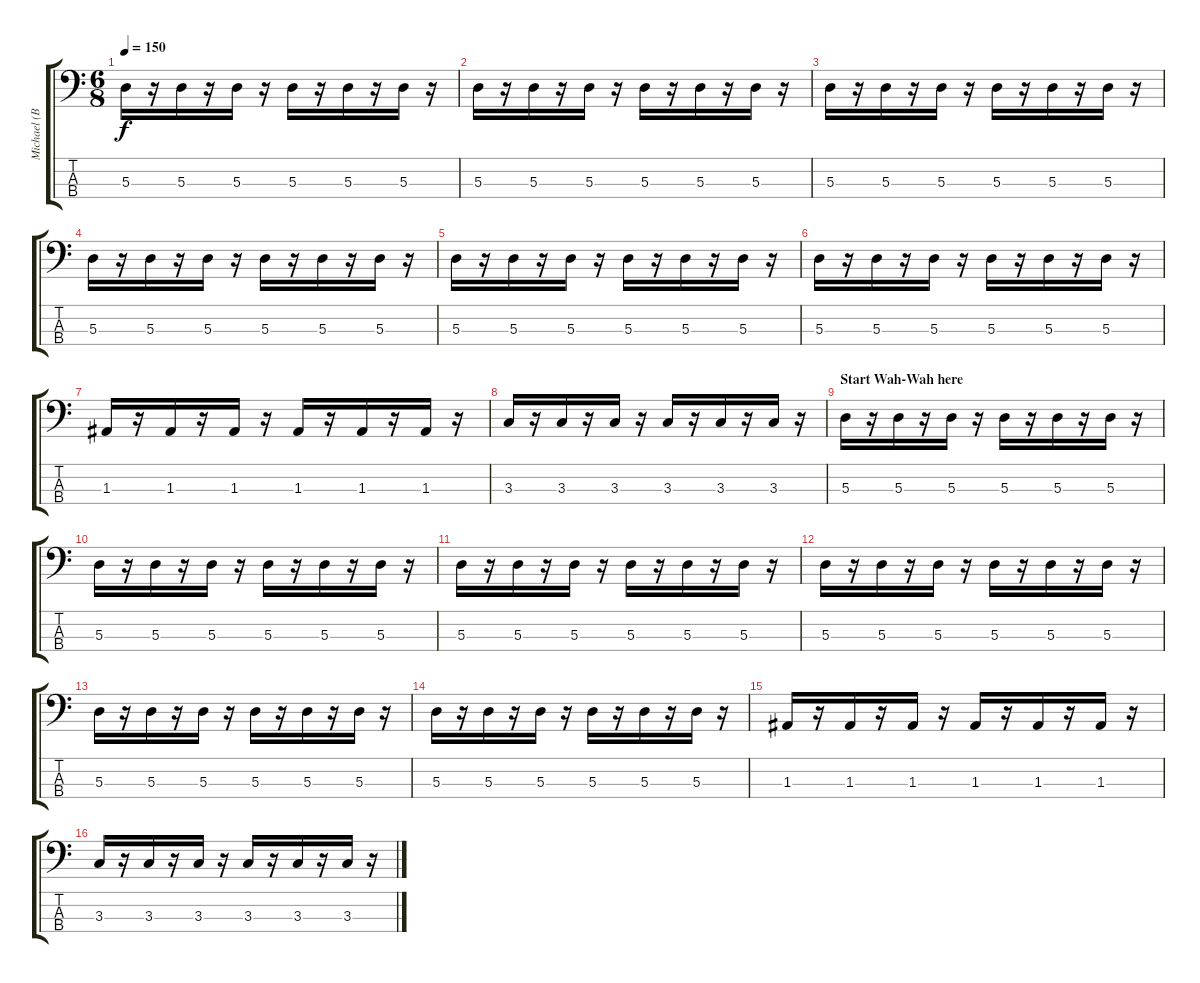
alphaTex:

\track ("Michael (Bass)" "Michael (B") {instrument electricbasspick}
\staff {score tabs}
\tuning (G2 D2 A1 D1) {hide}
\ts (6 8)
\tempo 150
\clef f4
\ks c
5.3.16{dy f} r.16 5.3.16 r.16 5.3.16 r.16 5.3.16 r.16 5.3.16 r.16 5.3.16 r.16 |
5.3.16 r.16 5.3.16 r.16 5.3.16 r.16 5.3.16 r.16 5.3.16 r.16 5.3.16 r.16 |
5.3.16 r.16 5.3.16 r.16 5.3.16 r.16 5.3.16 r.16 5.3.16 r.16 5.3.16 r.16 |
5.3.16 r.16 5.3.16 r.16 5.3.16 r.16 5.3.16 r.16 5.3.16 r.16 5.3.16 r.16 |
5.3.16 r.16 5.3.16 r.16 5.3.16 r.16 5.3.16 r.16 5.3.16 r.16 5.3.16 r.16 |
5.3.16 r.16 5.3.16 r.16 5.3.16 r.16 5.3.16 r.16 5.3.16 r.16 5.3.16 r.16 |
1.3.16 r.16 1.3.16 r.16 1.3.16 r.16 1.3.16 r.16 1.3.16 r.16 1.3.16 r.16 |
3.3.16 r.16 3.3.16 r.16 3.3.16 r.16 3.3.16 r.16 3.3.16 r.16 3.3.16 r.16 |
\section ("" "Start Wah-Wah here")
5.3.16 r.16 5.3.16 r.16 5.3.16 r.16 5.3.16 r.16 5.3.16 r.16 5.3.16 r.16 |
5.3.16 r.16 5.3.16 r.16 5.3.16 r.16 5.3.16 r.16 5.3.16 r.16 5.3.16 r.16 |
5.3.16 r.16 5.3.16 r.16 5.3.16 r.16 5.3.16 r.16 5.3.16 r.16 5.3.16 r.16 |
5.3.16 r.16 5.3.16 r.16 5.3.16 r.16 5.3.16 r.16 5.3.16 r.16 5.3.16 r.16 |
5.3.16 r.16 5.3.16 r.16 5.3.16 r.16 5.3.16 r.16 5.3.16 r.16 5.3.16 r.16 |
5.3.16 r.16 5.3.16 r.16 5.3.16 r.16 5.3.16 r.16 5.3.16 r.16 5.3.16 r.16 |
1.3.16 r.16 1.3.16 r.16 1.3.16 r.16 1.3.16 r.16 1.3.16 r.16 1.3.16 r.16 |
3.3.16 r.16 3.3.16 r.16 3.3.16 r.16 3.3.16 r.16 3.3.16 r.16 3.3.16 r.16
